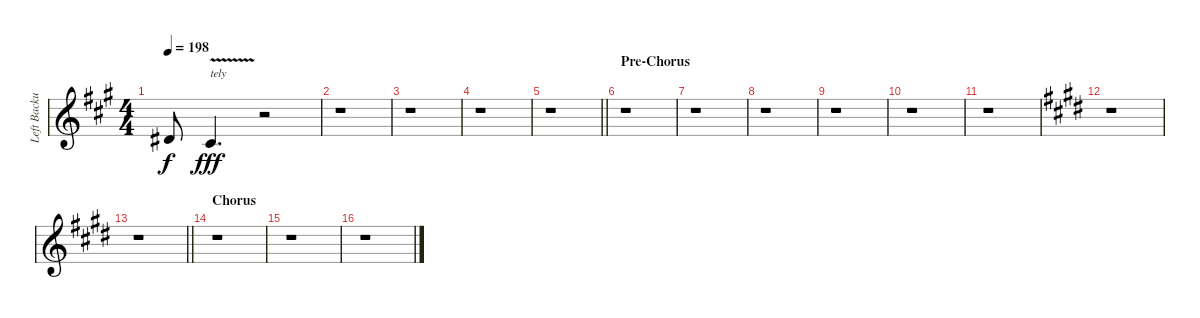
\track ("Left Backup Vocals" "Left Backu") {instrument lead6voice}
\staff {score}
\tuning (Eb4 Bb3 Gb3 Db3 Ab2 Db2) {hide}
\ts (4 4)
\tempo 198
\clef g2
\ks a
9.3{t}.8{dy f} 7.3{v}.4{d txt "tely" dy fff} r.2 |
r.1 |
r.1 |
r.1 |
\barLineRight lightlight
r.1 |
\section ("" "Pre-Chorus")
r.1 |
r.1 |
r.1 |
r.1 |
r.1 |
r.1 |
\ks e
r.1 |
\barLineRight lightlight
r.1 |
\section ("" "Chorus")
r.1 |
r.1 |
r.1
